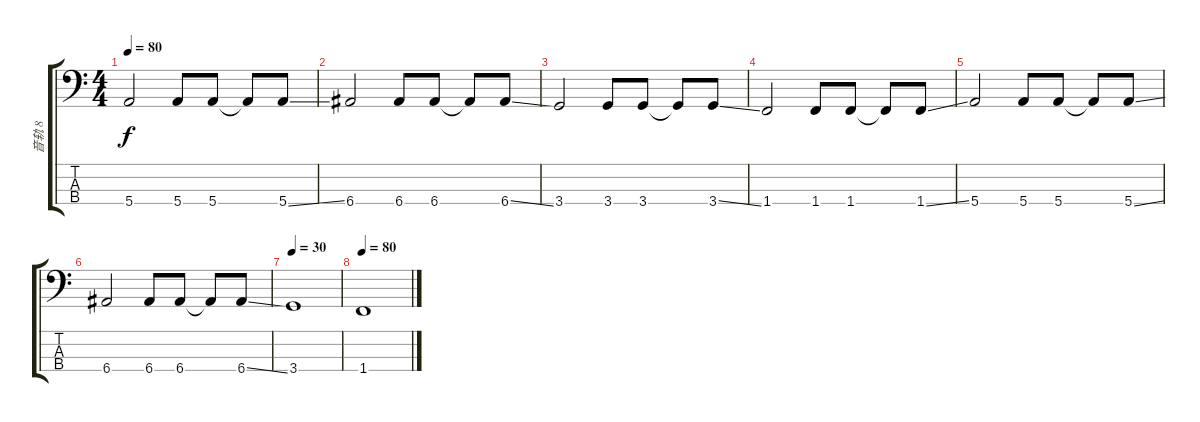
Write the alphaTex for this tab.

\track ("音轨 8" "音轨 8") {instrument electricbassfinger}
\staff {score tabs}
\tuning (G2 D2 A1 E1) {hide}
\ts (4 4)
\tempo 80
\clef f4
\ks c
5.4.2{dy f} 5.4.8 5.4.8 5.4{t}.8 5.4{ss}.8 |
6.4.2 6.4.8 6.4.8 6.4{t}.8 6.4{ss}.8 |
3.4.2 3.4.8 3.4.8 3.4{t}.8 3.4{ss}.8 |
1.4.2 1.4.8 1.4.8 1.4{t}.8 1.4{ss}.8 |
5.4.2 5.4.8 5.4.8 5.4{t}.8 5.4{ss}.8 |
6.4.2 6.4.8 6.4.8 6.4{t}.8 6.4{ss}.8 |
\tempo 30
3.4.1 |
\tempo 80
1.4.1
